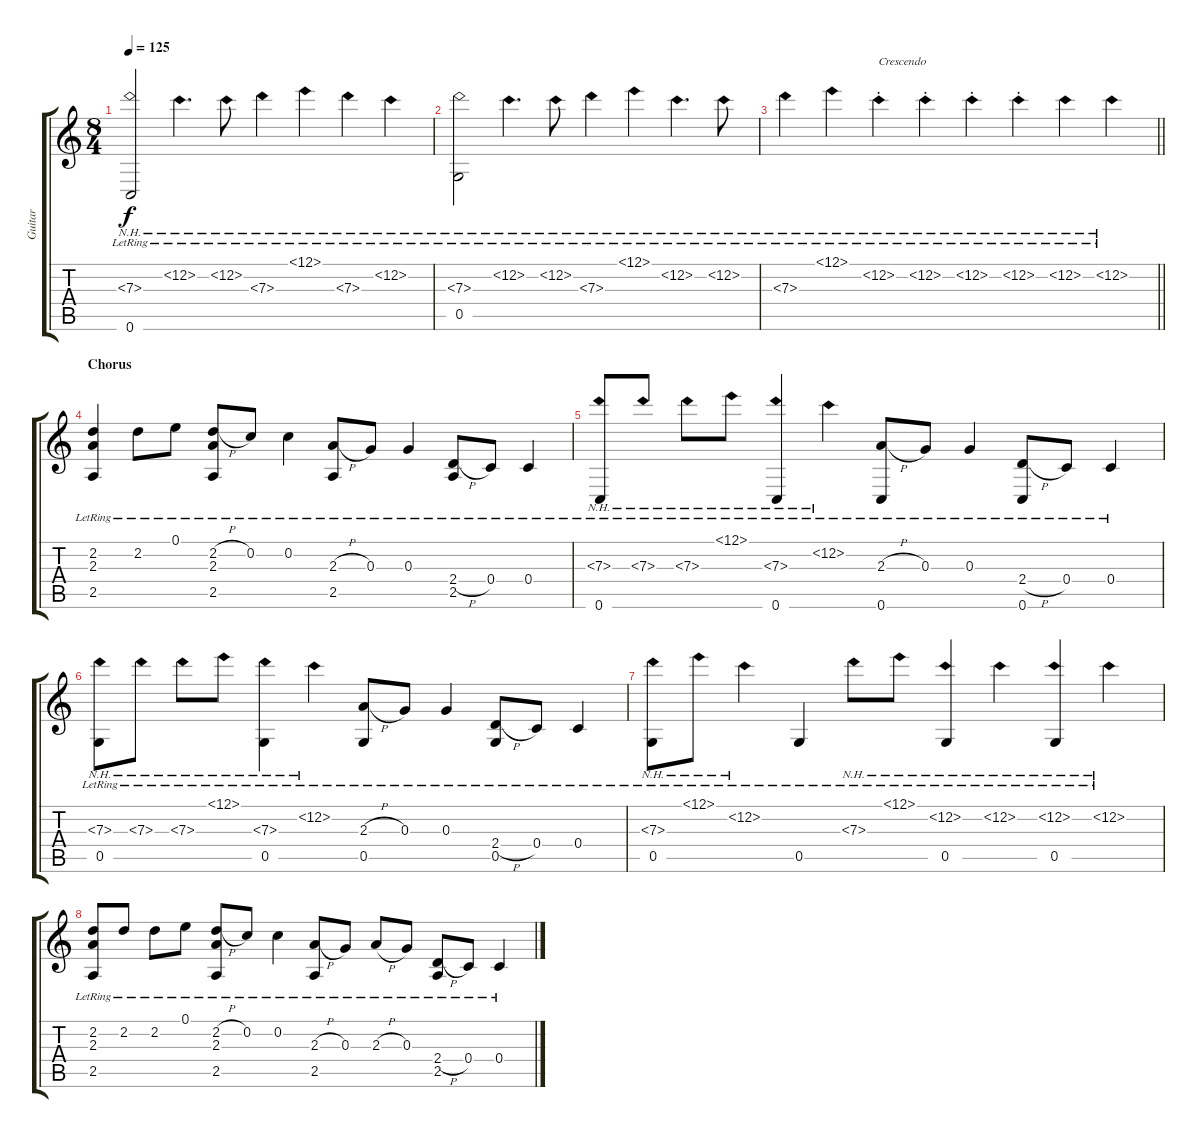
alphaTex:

\track ("Guitar" "Guitar") {instrument acousticguitarsteel}
\staff {score tabs}
\tuning (E4 C4 G3 C3 G2 C2) {hide}
\ts (8 4)
\tempo 125
\clef g2
\ks c
(7.3{nh lr} 0.6{lr}).2{dy f} 12.2{nh lr}.4{d} 12.2{nh lr}.8 7.3{nh lr}.4 12.1{nh lr}.4 7.3{nh lr}.4 12.2{nh lr}.4 |
(7.3{nh lr} 0.5{lr}).2 12.2{nh lr}.4{d} 12.2{nh lr}.8 7.3{nh lr}.4 12.1{nh lr}.4 12.2{nh lr}.4{d} 12.2{nh lr}.8 |
\barLineRight lightlight
7.3{nh lr}.4 12.1{nh lr}.4 12.2{nh st lr}.4{txt "Crescendo"} 12.2{nh st lr}.4 12.2{nh st lr}.4 12.2{nh st lr}.4 12.2{nh lr}.4 12.2{nh lr}.4 |
\section ("" "Chorus")
(2.2{lr} 2.3{lr} 2.5{lr}).4 2.2{lr}.8 0.1{lr}.8 (2.2{h lr} 2.3{lr} 2.5{lr}).8 0.2{lr}.8 0.2{lr}.4 (2.3{h lr} 2.5{lr}).8 0.3{lr}.8 0.3{lr}.4 (2.4{h lr} 2.5{lr}).8 0.4{lr}.8 0.4{lr}.4 |
(7.3{nh lr} 0.6{lr}).8 7.3{nh lr}.8 7.3{nh lr}.8 12.1{nh lr}.8 (7.3{nh lr} 0.6{lr}).4 12.2{nh lr}.4 (2.3{h lr} 0.6{lr}).8 0.3{lr}.8 0.3{lr}.4 (2.4{h lr} 0.6{lr}).8 0.4{lr}.8 0.4{lr}.4 |
(7.3{nh lr} 0.5{lr}).8 7.3{nh lr}.8 7.3{nh lr}.8 12.1{nh lr}.8 (7.3{nh lr} 0.5{lr}).4 12.2{nh lr}.4 (2.3{h lr} 0.5{lr}).8 0.3{lr}.8 0.3{lr}.4 (2.4{h lr} 0.5{lr}).8 0.4{lr}.8 0.4{lr}.4 |
(7.3{nh lr} 0.5{lr}).8 12.1{nh lr}.8 12.2{nh lr}.4 0.5{lr}.4 7.3{nh lr}.8 12.1{nh lr}.8 (12.2{nh lr} 0.5{lr}).4 12.2{nh lr}.4 (12.2{nh lr} 0.5{lr}).4 12.2{nh lr}.4 |
(2.2{lr} 2.3{lr} 2.5{lr}).8 2.2{lr}.8 2.2{lr}.8 0.1{lr}.8 (2.2{h lr} 2.3{lr} 2.5{lr}).8 0.2{lr}.8 0.2{lr}.4 (2.3{h lr} 2.5{lr}).8 0.3{lr}.8 2.3{h lr}.8 0.3{lr}.8 (2.4{h lr} 2.5{lr}).8 0.4{lr}.8 0.4{lr}.4
